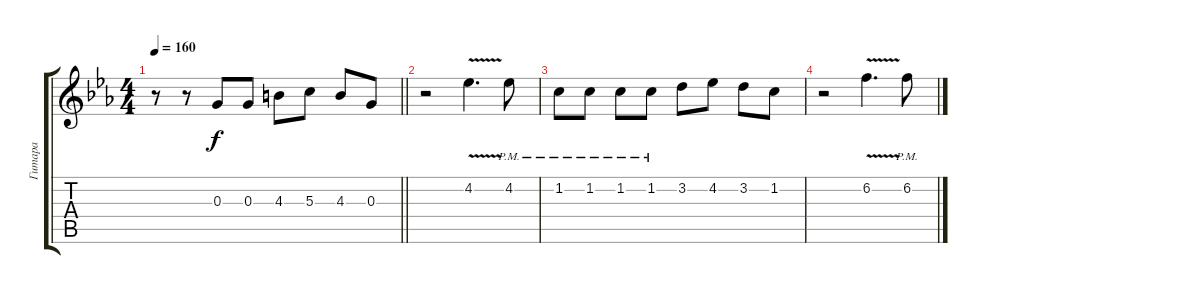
\track ("Гитара" "Гитара") {instrument distortionguitar}
\staff {score tabs}
\tuning (E4 B3 G3 D3 A2 E2) {hide}
\ts (4 4)
\tempo 160
\clef g2
\barLineRight lightlight
\ks cminor
r.8{dy f} r.8 0.3.8 0.3.8 4.3.8 5.3.8 4.3.8 0.3.8 |
r.2 4.2{v}.4{d} 4.2{pm}.8 |
1.2{pm}.8 1.2{pm}.8 1.2{pm}.8 1.2{pm}.8 3.2.8 4.2.8 3.2.8 1.2.8 |
r.2 6.2{v}.4{d} 6.2{pm}.8
